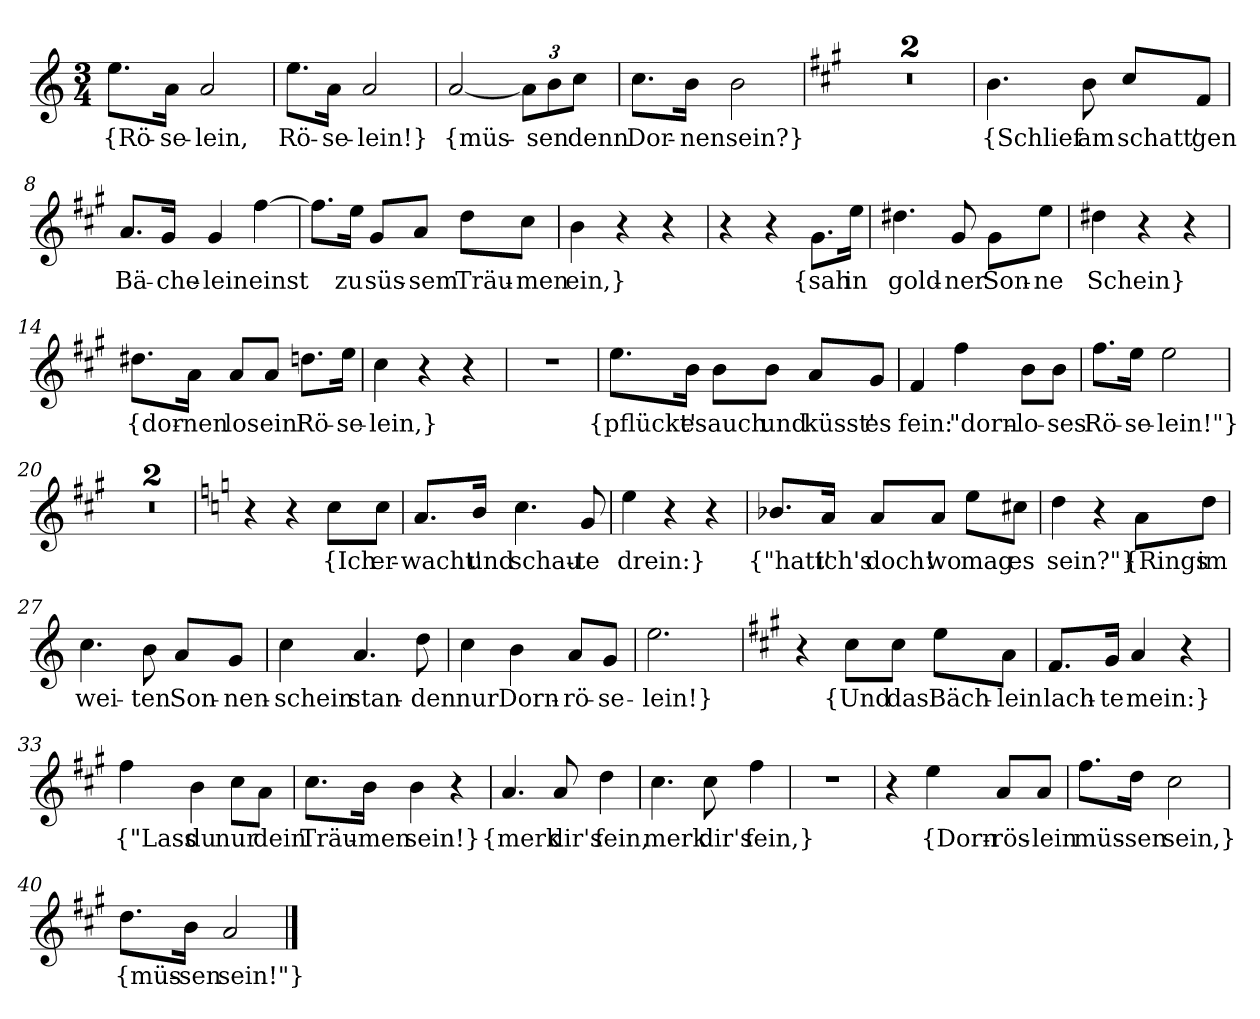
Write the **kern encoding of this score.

**kern	**text
*part1	*part1
*staff1	*staff1
*clefG2	*
*k[]	*
*M3/4	*
=1	=1
8.ee\L	{Rö-
16a\Jk	-se-
2a	-lein,
=2	=2
8.ee\L	Rö-
16a\Jk	-se-
2a	-lein!}
=3	=3
[2a	{müs-
12a\L]	.
12b\	-sen
12cc\J	denn
=4	=4
8.cc\L	Dor-
16b\Jk	-nen
2b	sein?}
=5	=5
*k[f#c#g#]	*
2.r	.
=6	=6
2.r	.
=7	=7
4.b	{Schlief
8b	am
8cc#/L	schatt'
8f#/J	gen
=8	=8
8.a/L	Bä-
16g#/Jk	-che-
4g#	-lein
[4ff#	einst
=9	=9
8.ff#\L]	.
16ee\Jk	zu
8g#/L	süs-
8a/J	-sem
8dd\L	Träu-
8cc#\J	-men
=10	=10
4b	ein,}
4r	.
4r	.
=11	=11
4r	.
4r	.
8.g#\L	{sah
16ee\Jk	in
=12	=12
4.dd#X	gold-
8g#	-ner
8g#\L	Son-
8ee\J	-ne
=13	=13
4dd#X	Schein}
4r	.
4r	.
=14	=14
8.dd#X\L	{dor-
16a\Jk	-nen
8a/L	los
8a/J	ein
8.ddn\L	Rö-
16ee\Jk	-se-
=15	=15
4cc#	-lein,}
4r	.
4r	.
=16	=16
2.r	.
=17	=17
8.ee\L	{pflückt'
16b\Jk	es
8b\L	auch
8b\J	und
8a/L	küsst'
8g#/J	es
=18	=18
4f#	fein:
4ff#	"dorn-
8b\L	-lo-
8b\J	-ses
=19	=19
8.ff#\L	Rö-
16ee\Jk	-se-
2ee	-lein!"}
=20	=20
2.r	.
=21	=21
2.r	.
=22	=22
*k[]	*
4r	.
4r	.
8cc\L	{Ich
8cc\J	er-
=23	=23
8.a/L	-wacht'
16b/Jk	und
4.cc	schau-
8g	-te
=24	=24
4ee	drein:}
4r	.
4r	.
=25	=25
8.b-X/L	{"hatt'
16a/Jk	ich's
8a/L	doch!
8a/J	wo
8ee\L	mag
8cc#X\J	es
=26	=26
4dd	sein?"}
4r	.
8a\L	{Rings
8dd\J	im
=27	=27
4.cc	wei-
8b	-ten
8a/L	Son-
8g/J	-nen-
=28	=28
4cc	-schein
4.a	stan-
8dd	den
=29	=29
4cc	nur
4b	Dorn-
8a/L	-rö-
8g/J	-se-
=30	=30
2.ee	-lein!}
=31	=31
*k[f#c#g#]	*
4r	.
8cc#\L	{Und
8cc#\J	das
8ee\L	Bäch-
8a\J	-lein
=32	=32
8.f#/L	lach-
16g#/Jk	-te
4a	mein:}
4r	.
=33	=33
4ff#	{"Lass
4b	du
8cc#\L	nur
8a\J	dein
=34	=34
8.cc#\L	Träu-
16b\Jk	-men
4b	sein!}
4r	.
=35	=35
4.a	{merk
8a	dir's
4dd	fein,
=36	=36
4.cc#	merk
8cc#	dir's
4ff#	fein,}
=37	=37
2.r	.
=38	=38
4r	.
4ee	{Dorn-
8a/L	-rös-
8a/J	-lein
=39	=39
8.ff#\L	müs-
16dd\Jk	-sen
2cc#	sein,}
=40	=40
8.dd\L	{müs-
16b\Jk	-sen
2a	sein!"}
==	==
*-	*-
